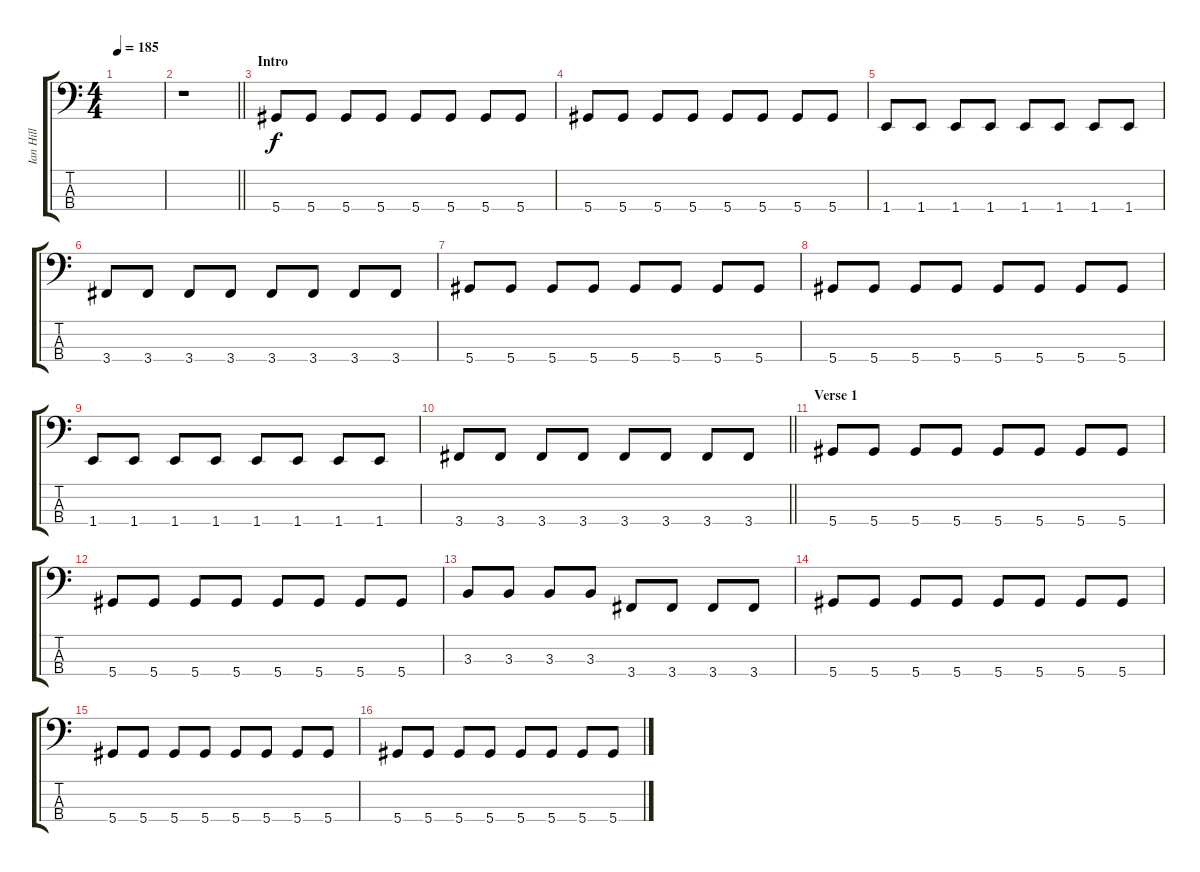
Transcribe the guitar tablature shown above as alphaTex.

\track ("Ian Hill" "Ian Hill") {instrument electricbasspick}
\staff {score tabs}
\tuning (Gb2 Db2 Ab1 Eb1) {hide}
\ts (4 4)
\tempo 185
\clef f4
\ks c
|
\barLineRight lightlight
r.1 |
\section ("" "Intro")
5.4.8 5.4.8 5.4.8 5.4.8 5.4.8 5.4.8 5.4.8 5.4.8 |
5.4.8 5.4.8 5.4.8 5.4.8 5.4.8 5.4.8 5.4.8 5.4.8 |
1.4.8 1.4.8 1.4.8 1.4.8 1.4.8 1.4.8 1.4.8 1.4.8 |
3.4.8 3.4.8 3.4.8 3.4.8 3.4.8 3.4.8 3.4.8 3.4.8 |
5.4.8 5.4.8 5.4.8 5.4.8 5.4.8 5.4.8 5.4.8 5.4.8 |
5.4.8 5.4.8 5.4.8 5.4.8 5.4.8 5.4.8 5.4.8 5.4.8 |
1.4.8 1.4.8 1.4.8 1.4.8 1.4.8 1.4.8 1.4.8 1.4.8 |
\barLineRight lightlight
3.4.8 3.4.8 3.4.8 3.4.8 3.4.8 3.4.8 3.4.8 3.4.8 |
\section ("" "Verse 1")
5.4.8 5.4.8 5.4.8 5.4.8 5.4.8 5.4.8 5.4.8 5.4.8 |
5.4.8 5.4.8 5.4.8 5.4.8 5.4.8 5.4.8 5.4.8 5.4.8 |
3.3.8 3.3.8 3.3.8 3.3.8 3.4.8 3.4.8 3.4.8 3.4.8 |
5.4.8 5.4.8 5.4.8 5.4.8 5.4.8 5.4.8 5.4.8 5.4.8 |
5.4.8 5.4.8 5.4.8 5.4.8 5.4.8 5.4.8 5.4.8 5.4.8 |
5.4.8 5.4.8 5.4.8 5.4.8 5.4.8 5.4.8 5.4.8 5.4.8
